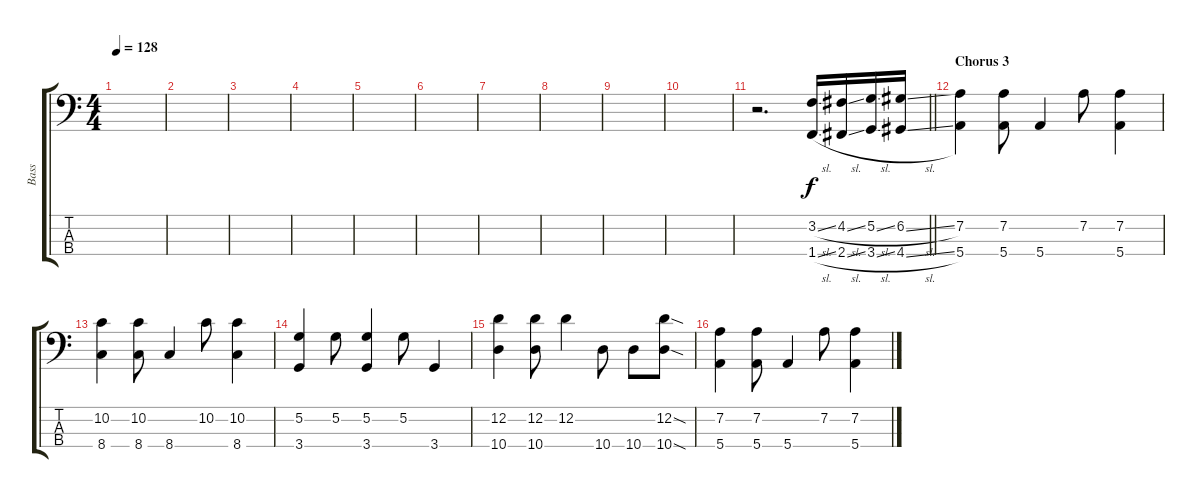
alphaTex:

\track ("Bass" "Bass") {instrument electricbassfinger}
\staff {score tabs}
\tuning (G2 D2 A1 E1) {hide}
\ts (4 4)
\tempo 128
\clef f4
\ks c
|
|
|
|
|
|
|
|
|
|
\barLineRight lightlight
r.2{d} (3.2{sl} 1.4{sl}).16 (4.2{sl} 2.4{sl}).16 (5.2{sl} 3.4{sl}).16 (6.2{sl} 4.4{sl}).16 |
\section ("" "Chorus 3")
(7.2 5.4).4 (7.2 5.4).8 5.4.4 7.2.8 (7.2 5.4).4 |
(10.2 8.4).4 (10.2 8.4).8 8.4.4 10.2.8 (10.2 8.4).4 |
(5.2 3.4).4 5.2.8 (5.2 3.4).4 5.2.8 3.4.4 |
(12.2 10.4).4 (12.2 10.4).8 12.2.4 10.4.8 10.4.8 (12.2{sod} 10.4{sod}).8 |
(7.2 5.4).4 (7.2 5.4).8 5.4.4 7.2.8 (7.2 5.4).4
